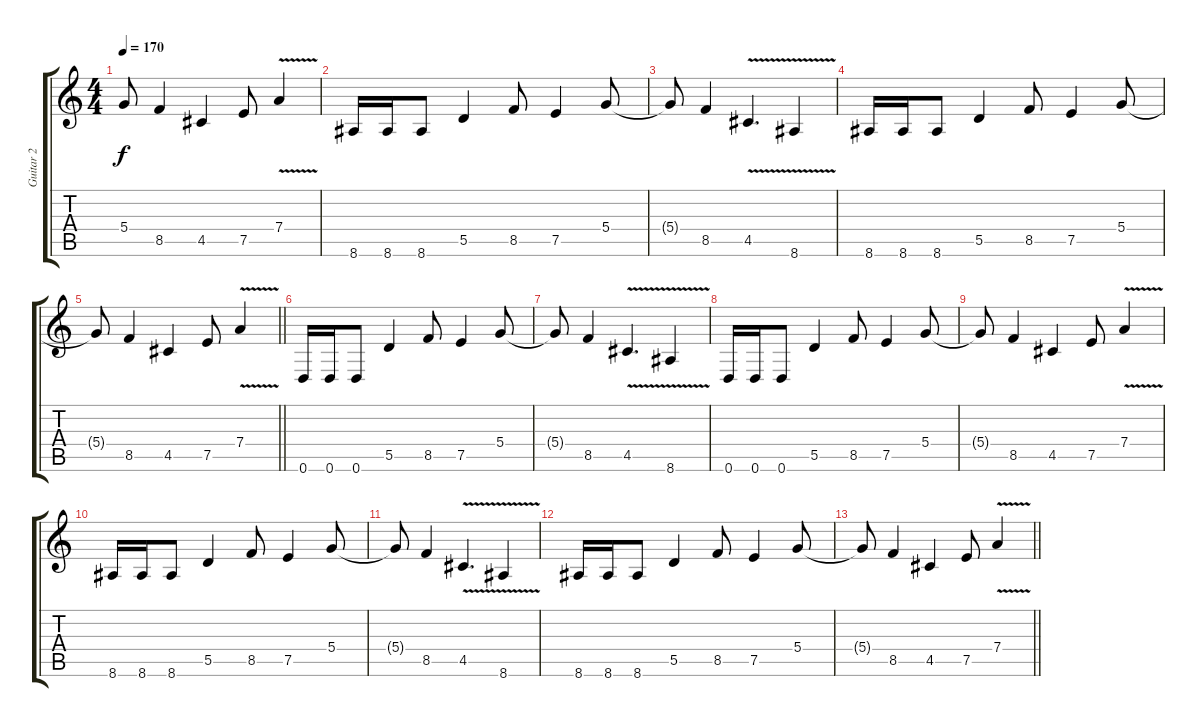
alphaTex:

\track ("Guitar 2" "Guitar 2") {instrument distortionguitar}
\staff {score tabs}
\tuning (E4 B3 G3 D3 A2 D2) {hide}
\ts (4 4)
\tempo 170
\clef g2
\ks c
5.4{t}.8{dy f} 8.5.4 4.5.4 7.5.8 7.4{v}.4 |
8.6.16 8.6.16 8.6.8 5.5.4 8.5.8 7.5.4 5.4.8 |
5.4{t}.8 8.5.4 4.5{v}.4{d} 8.6{v}.4 |
8.6.16 8.6.16 8.6.8 5.5.4 8.5.8 7.5.4 5.4.8 |
\barLineRight lightlight
5.4{t}.8 8.5.4 4.5.4 7.5.8 7.4{v}.4 |
0.6.16 0.6.16 0.6.8 5.5.4 8.5.8 7.5.4 5.4.8 |
5.4{t}.8 8.5.4 4.5{v}.4{d} 8.6{v}.4 |
0.6.16 0.6.16 0.6.8 5.5.4 8.5.8 7.5.4 5.4.8 |
5.4{t}.8 8.5.4 4.5.4 7.5.8 7.4{v}.4 |
8.6.16 8.6.16 8.6.8 5.5.4 8.5.8 7.5.4 5.4.8 |
5.4{t}.8 8.5.4 4.5{v}.4{d} 8.6{v}.4 |
8.6.16 8.6.16 8.6.8 5.5.4 8.5.8 7.5.4 5.4.8 |
\barLineRight lightlight
5.4{t}.8 8.5.4 4.5.4 7.5.8 7.4{v}.4
